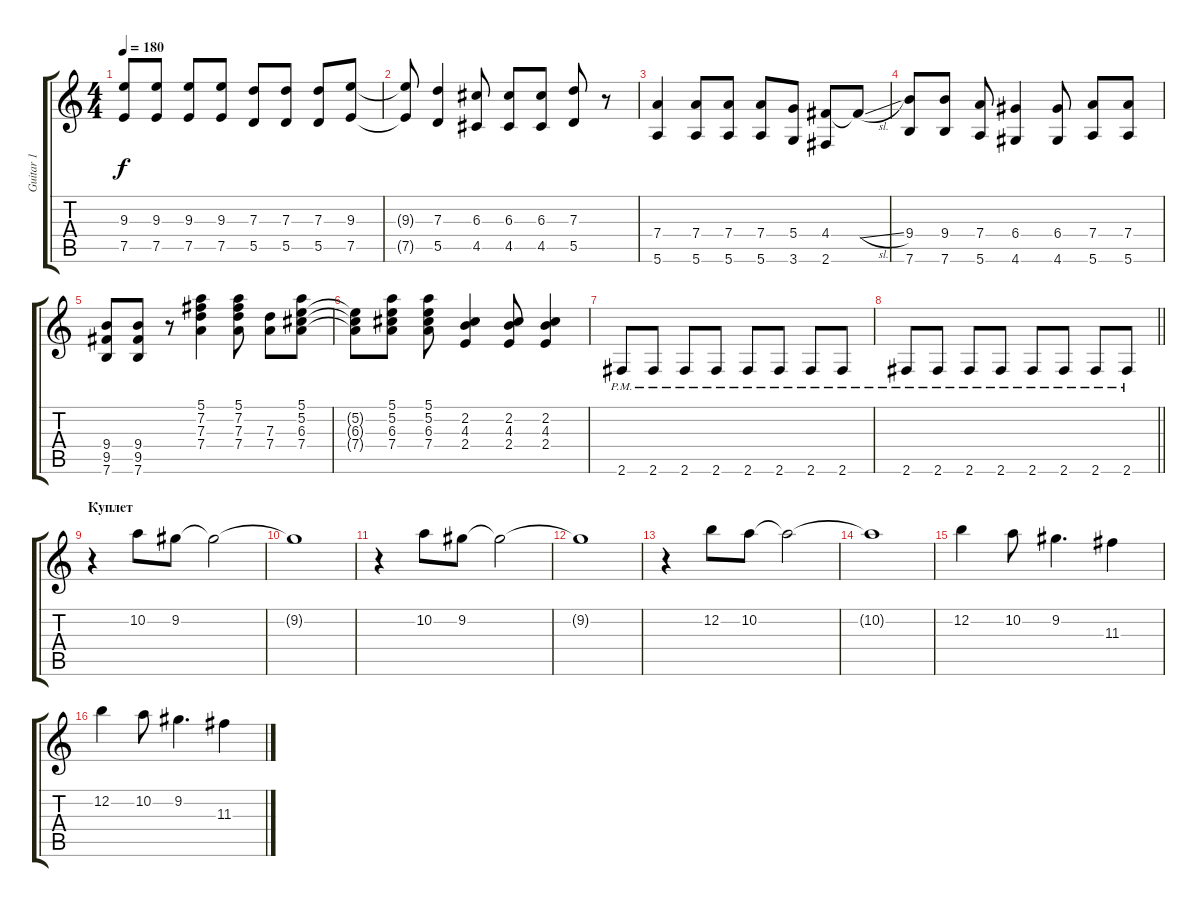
\track ("Guitar 1" "Guitar 1") {instrument overdrivenguitar}
\staff {score tabs}
\tuning (E4 B3 G3 D3 A2 E2) {hide}
\ts (4 4)
\tempo 180
\clef g2
\ks c
(9.3 7.5).8{dy f} (9.3 7.5).8 (9.3 7.5).8 (9.3 7.5).8 (7.3 5.5).8 (7.3 5.5).8 (7.3 5.5).8 (9.3 7.5).8 |
(9.3{t} 7.5{t}).8 (7.3 5.5).4 (6.3 4.5).8 (6.3 4.5).8 (6.3 4.5).8 (7.3 5.5).8 r.8 |
(7.4 5.6).4 (7.4 5.6).8 (7.4 5.6).8 (7.4 5.6).8 (5.4 3.6).8 (4.4 2.6).8 4.4{sl t}.8 |
(9.4 7.6).8 (9.4 7.6).8 (7.4 5.6).8 (6.4 4.6).4 (6.4 4.6).8 (7.4 5.6).8 (7.4 5.6).8 |
(9.4 9.5 7.6).8{instrument overdrivenguitar} (9.4 9.5 7.6).8 r.8 (5.1 7.2 7.3 7.4).4 (5.1 7.2 7.3 7.4).8 (7.3 7.4).8 (5.1 5.2 6.3 7.4).8 |
(5.2{t} 6.3{t} 7.4{t}).8 (5.1 5.2 6.3 7.4).8 (5.1 5.2 6.3 7.4).8 (2.2 4.3 2.4).4 (2.2 4.3 2.4).8 (2.2 4.3 2.4).4 |
2.6{pm}.8{volume 11} 2.6{pm}.8 2.6{pm}.8 2.6{pm}.8 2.6{pm}.8 2.6{pm}.8 2.6{pm}.8 2.6{pm}.8 |
\barLineRight lightlight
2.6{pm}.8 2.6{pm}.8 2.6{pm}.8 2.6{pm}.8 2.6{pm}.8 2.6{pm}.8 2.6{pm}.8 2.6{pm}.8 |
\section ("" "Куплет")
r.4 10.2.8 9.2.8 9.2{t}.2 |
9.2{t}.1{volume 0} |
r.4{volume 11} 10.2.8 9.2.8 9.2{t}.2 |
9.2{t}.1{volume 0} |
r.4{volume 11} 12.2.8 10.2.8 10.2{t}.2 |
10.2{t}.1{volume 0} |
12.2.4{volume 11} 10.2.8 9.2.4{d} 11.3.4 |
12.2.4 10.2.8 9.2.4{d} 11.3.4
